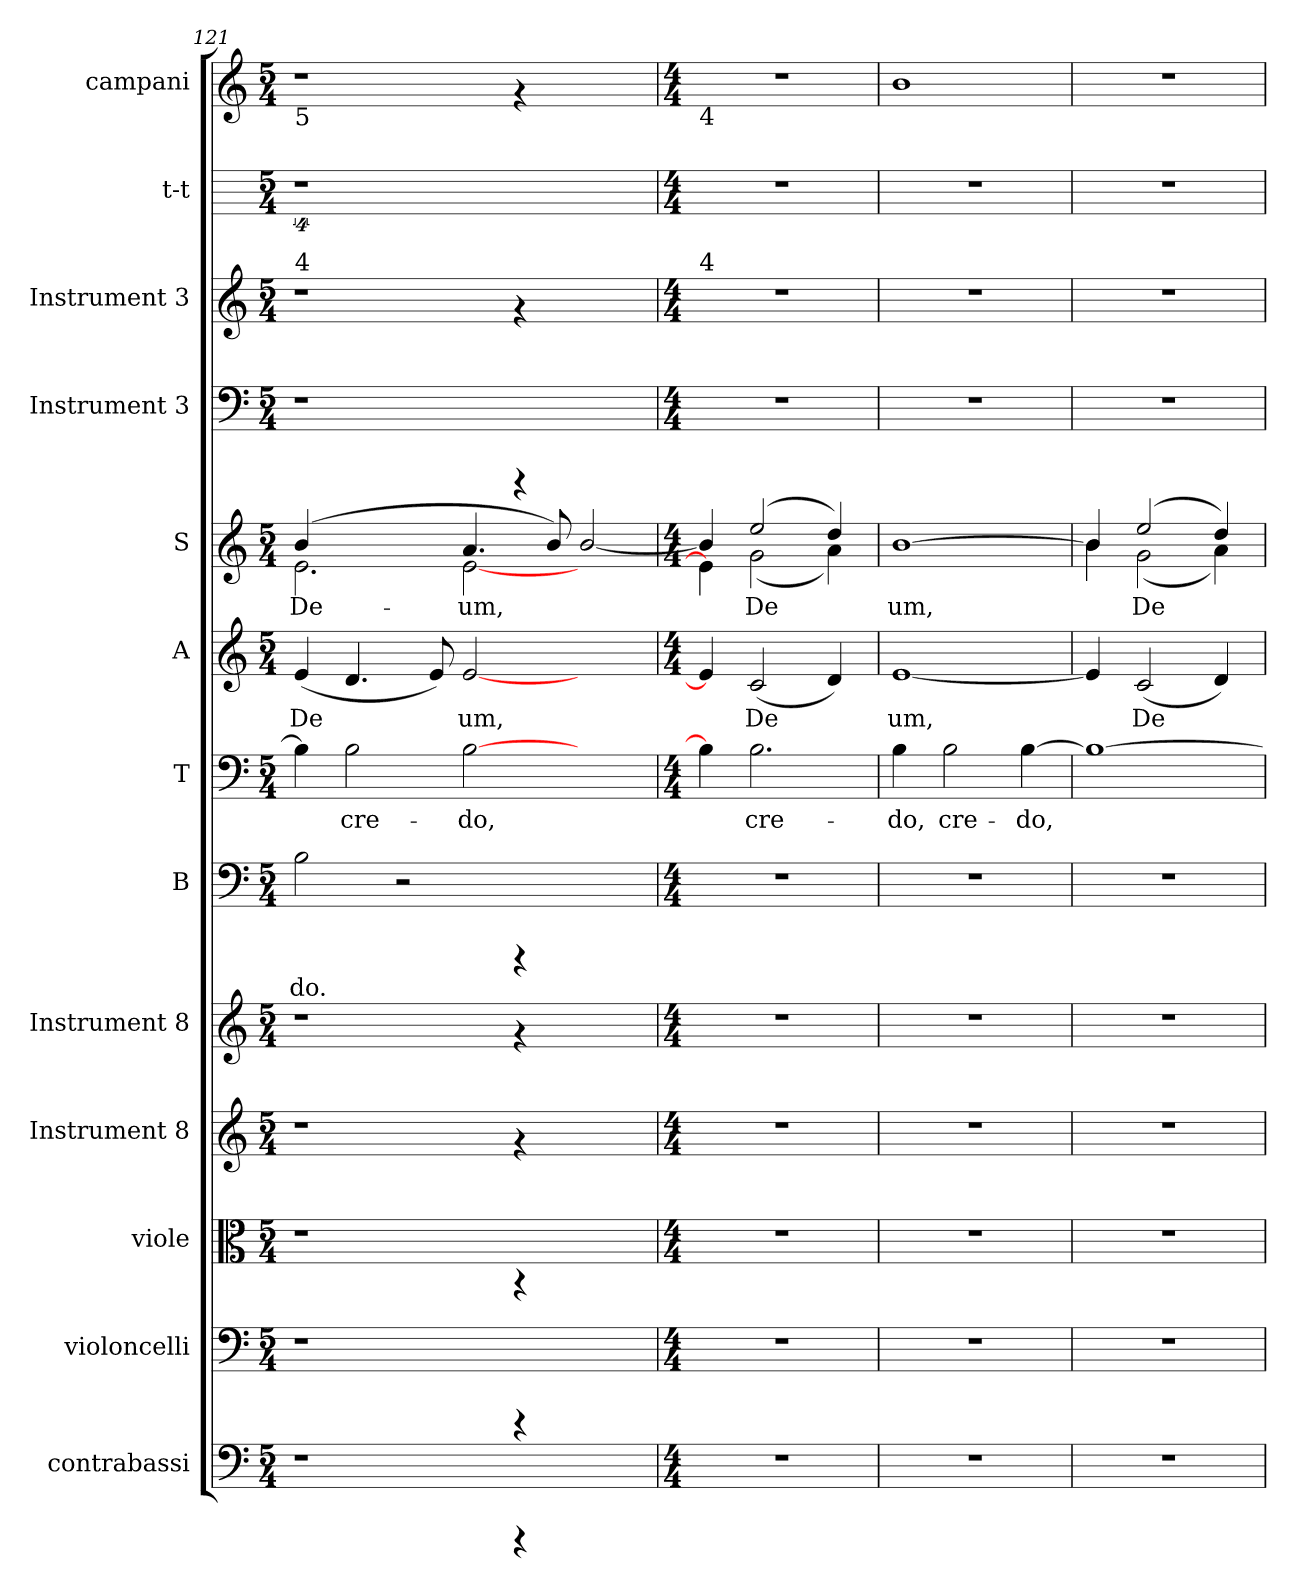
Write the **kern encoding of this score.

**kern	**kern	**kern	**kern	**kern	**kern	**text	**kern	**text	**kern	**text	**kern	**text	**kern	**kern	**kern	**kern	**text
*part13	*part12	*part11	*part10	*part9	*part8	*part8	*part7	*part7	*part6	*part6	*part5	*part5	*part4	*part3	*part2	*part1	*part1
*staff13	*staff12	*staff11	*staff10	*staff9	*staff8	*staff8	*staff7	*staff7	*staff6	*staff6	*staff5	*staff5	*staff4	*staff3	*staff2	*staff1	*staff1
*I"contrabassi	*I"violoncelli	*I"viole	*I"Instrument 8	*I"Instrument 8	*I"B	*	*I"T	*	*I"A	*	*I"S	*	*I"Instrument 3	*I"Instrument 3	*I"t-t	*I"campani	*
*I'cb	*I'vc	*	*	*	*I'B	*	*I'T	*	*I'A	*	*I'S	*	*	*	*I't-t	*I'camp	*
*clefF4	*clefF4	*clefC3	*clefG2	*clefG2	*clefF4	*	*clefF4	*	*clefG2	*	*clefG2	*	*clefF4	*clefG2	*	*clefG2	*
*ITrd7c12	*	*	*	*	*	*	*	*	*	*	*	*	*	*	*	*	*
*k[]	*k[]	*k[]	*k[]	*k[]	*k[]	*	*k[]	*	*k[]	*	*k[]	*	*k[]	*k[]	*k[]	*k[]	*
*C:	*C:	*C:	*C:	*C:	*C:	*	*C:	*	*C:	*	*C:	*	*C:	*C:	*C:	*C:	*
*M5/4	*M5/4	*M5/4	*M5/4	*M5/4	*M5/4	*	*M5/4	*	*M5/4	*	*M5/4	*	*M5/4	*M5/4	*M5/4	*M5/4	*
=121	=121	=121	=121	=121	=121	=121	=121	=121	=121	=121	=121	=121	=121	=121	=121	=121	=121
!	!	!	!	!	!	!	!	!	!	!	!	!	!	!	!	!LO:TX:b:t=5	!
!	!	!	!	!	!	!	!	!	!	!	!	!	!	!LO:TX:a:t=4	!	!	!
!	!	!	!	!	!	!LO:LY:b:cj	!	!LO:LY:b:cj	!	!LO:LY:b	!	!LO:LY:b	!	!	!	!	!
*	*	*	*	*	*	*	*	*	*	*	*^	*	*	*	*	*	*
1r	1r	1r	1r	1r	2B\	-do.	4B\]	.	(<4e/	De-	2.e\	(>4b/	De-	1r	1r	4%5r	1r	.
!	!	!	!	!	!	!	!	!LO:LY:b:cj	!	!LO:LY:b	!	!	!	!	!	!	!	!
.	.	.	.	.	.	.	2B\	cre-	4.d/	--	.	2ryy	.	.	.	.	.	.
.	.	.	.	.	2r	.	.	.	.	.	.	.	.	.	.	.	.	.
!	!	!	!	!	!	!	!	!	!	!LO:LY:b	!	!	!	!	!	!	!	!
.	.	.	.	.	.	.	.	.	8e/)	--	.	.	.	.	.	.	.	.
!	!	!	!	!	!	!	!	!LO:LY:b:cj	!	!LO:LY:b	!	!	!LO:LY:b	!	!	!	!	!
!	!	!	!	!	!	!	!	!	!	!	!	!	!LO:LY:b	!	!	!	!	!
.	.	.	.	.	.	.	[>2B\	-do,	[<2e/	-um,	4.a/	[<2e\	-um,	.	.	.	.	.
4rCCC	4rCCC	4rAA	4rf	4rf	4rCCC	.	.	.	.	.	.	.	.	4rCCC	4rf	.	4rf	.
!	!	!	!	!	!	!	!	!	!	!	!	!	!LO:LY:b	!	!	!	!	!
.	.	.	.	.	.	.	.	.	.	.	8b/)	.	--	.	.	.	.	.
2ryy	2ryy	2ryy	2ryy	2ryy	2ryy	.	2ryy	.	2ryy	.	[>2b/	2ryy	.	2ryy	2ryy	2ryy	2ryy	.
=122	=122	=122	=122	=122	=122	=122	=122	=122	=122	=122	=122	=122	=122	=122	=122	=122	=122	=122
*M4/4	*M4/4	*M4/4	*M4/4	*M4/4	*M4/4	*	*M4/4	*	*M4/4	*	*M4/4	*	*	*M4/4	*M4/4	*M4/4	*M4/4	*
!	!	!	!	!	!	!	!	!	!	!	!	!	!	!	!	!	!LO:TX:b:t=4	!
!	!	!	!	!	!	!	!	!	!	!	!	!	!	!	!LO:TX:a:t=4	!	!	!
!	!	!	!	!	!	!	!	!LO:LY:b:cj	!	!LO:LY:b	!	!	!LO:LY:b	!	!	!	!	!
1r	1r	1r	1r	1r	1r	.	4B\]	.	4e/]	.	4b/]	4e\]	.	1r	1r	1r	1r	.
!	!	!	!	!	!	!	!	!LO:LY:b:cj	!	!LO:LY:b	!	!	!LO:LY:b	!	!	!	!	!
.	.	.	.	.	.	.	2.B\	cre-	(<2c/	De-	(>2ee/	(<2g\	De-	.	.	.	.	.
!	!	!	!	!	!	!	!	!	!	!LO:LY:b	!	!	!LO:LY:b	!	!	!	!	!
.	.	.	.	.	.	.	.	.	4d/)	--	4dd/)	4a\)	--	.	.	.	.	.
=123	=123	=123	=123	=123	=123	=123	=123	=123	=123	=123	=123	=123	=123	=123	=123	=123	=123	=123
!	!	!	!	!	!	!	!	!LO:LY:b:cj	!	!LO:LY:b	!	!	!LO:LY:b	!	!	!	!	!LO:LY:b:rj
*	*	*	*	*	*	*	*	*	*	*	*v	*v	*	*	*	*	*	*
1r	1r	1r	1r	1r	1r	.	4B\	-do,	[<1e	-um,	[>1b	-um,	1r	1r	1r	1b	.
!	!	!	!	!	!	!	!	!LO:LY:b:cj	!	!	!	!	!	!	!	!	!
.	.	.	.	.	.	.	2B\	cre-	.	.	.	.	.	.	.	.	.
!	!	!	!	!	!	!	!	!LO:LY:b:cj	!	!	!	!	!	!	!	!	!
.	.	.	.	.	.	.	[>4B\	-do,	.	.	.	.	.	.	.	.	.
=124	=124	=124	=124	=124	=124	=124	=124	=124	=124	=124	=124	=124	=124	=124	=124	=124	=124
!	!	!	!	!	!	!	!	!LO:LY:b:cj	!	!LO:LY:b	!	!LO:LY:b	!	!	!	!	!
*	*	*	*	*	*	*	*	*	*	*	*^	*	*	*	*	*	*
1r	1r	1r	1r	1r	1r	.	1B_>	.	4e/]	.	4b/]	4b\	.	1r	1r	1r	1r	.
!	!	!	!	!	!	!	!	!	!	!LO:LY:b	!	!	!LO:LY:b	!	!	!	!	!
.	.	.	.	.	.	.	.	.	(<2c/	De-	(>2ee/	(<2g\	De-	.	.	.	.	.
!	!	!	!	!	!	!	!	!	!	!LO:LY:b	!	!	!LO:LY:b	!	!	!	!	!
.	.	.	.	.	.	.	.	.	4d/)	--	4dd/)	4a\)	--	.	.	.	.	.
*	*	*	*	*	*	*	*	*	*	*	*v	*v	*	*	*	*	*	*
=	=	=	=	=	=	=	=	=	=	=	=	=	=	=	=	=	=
*-	*-	*-	*-	*-	*-	*-	*-	*-	*-	*-	*-	*-	*-	*-	*-	*-	*-
